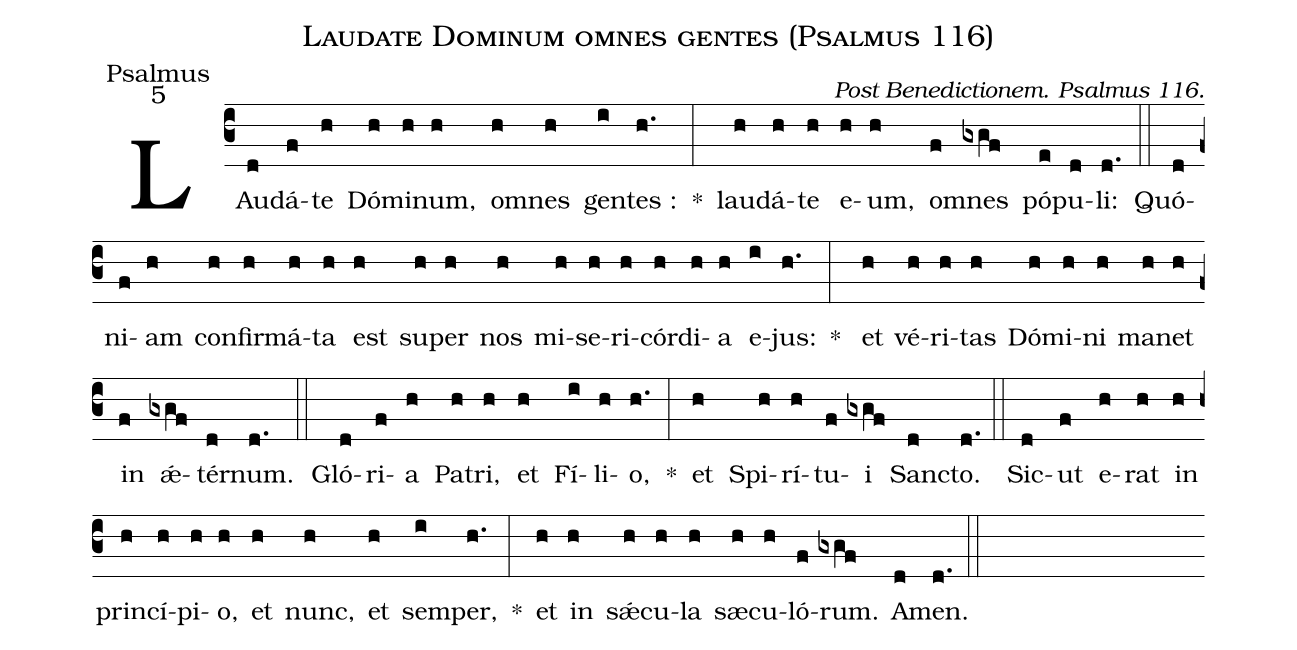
name:Laudate Dominum omnes gentes (Psalmus 116);
office-part:Psalmus;
mode:5;
commentary:Post Benedictionem. Psalmus 116.;
%%
(c3)LAu(d)dá(f)te(h) Dó(h)mi(h)num,(h) om(h)nes(h) gen(i)tes :(h.) *(:) lau(h)dá(h)te(h) e(h)um,(h) om(f)nes(gxgf)  pó(e)pu(d)li:(d.) (::)
Quó(d)ni(f)am(h) con(h)fir(h)má(h)ta(h) est(h) su(h)per(h) nos(h) mi(h)se(h)ri(h)cór(h)di(h)a(h) e(i)jus:(h.) * (:) et(h) vé(h)ri(h)tas(h) Dó(h)mi(h)ni(h) ma(h)net(h) in(f) ǽ(gxgf)tér(d)num.(d.)(::) Gló(d)ri(f)a(h) Pa(h)tri,(h) et(h) Fí(i)li(h)o,(h.) *(:) et(h) Spi(h)rí(h)tu(f)i(gxgf) San(d)cto.(d.) (::)Sic(d)ut(f) e(h)rat(h) in(h) prin(h)cí(h)pi(h)o,(h) et(h) nunc,(h) et(h) sem(i)per,(h.) *(:) et(h) in(h) sǽ(h)cu(h)la(h) sæ(h)cu(h)ló(f)rum.(gxgf) A(d)men.(d.) (::)
